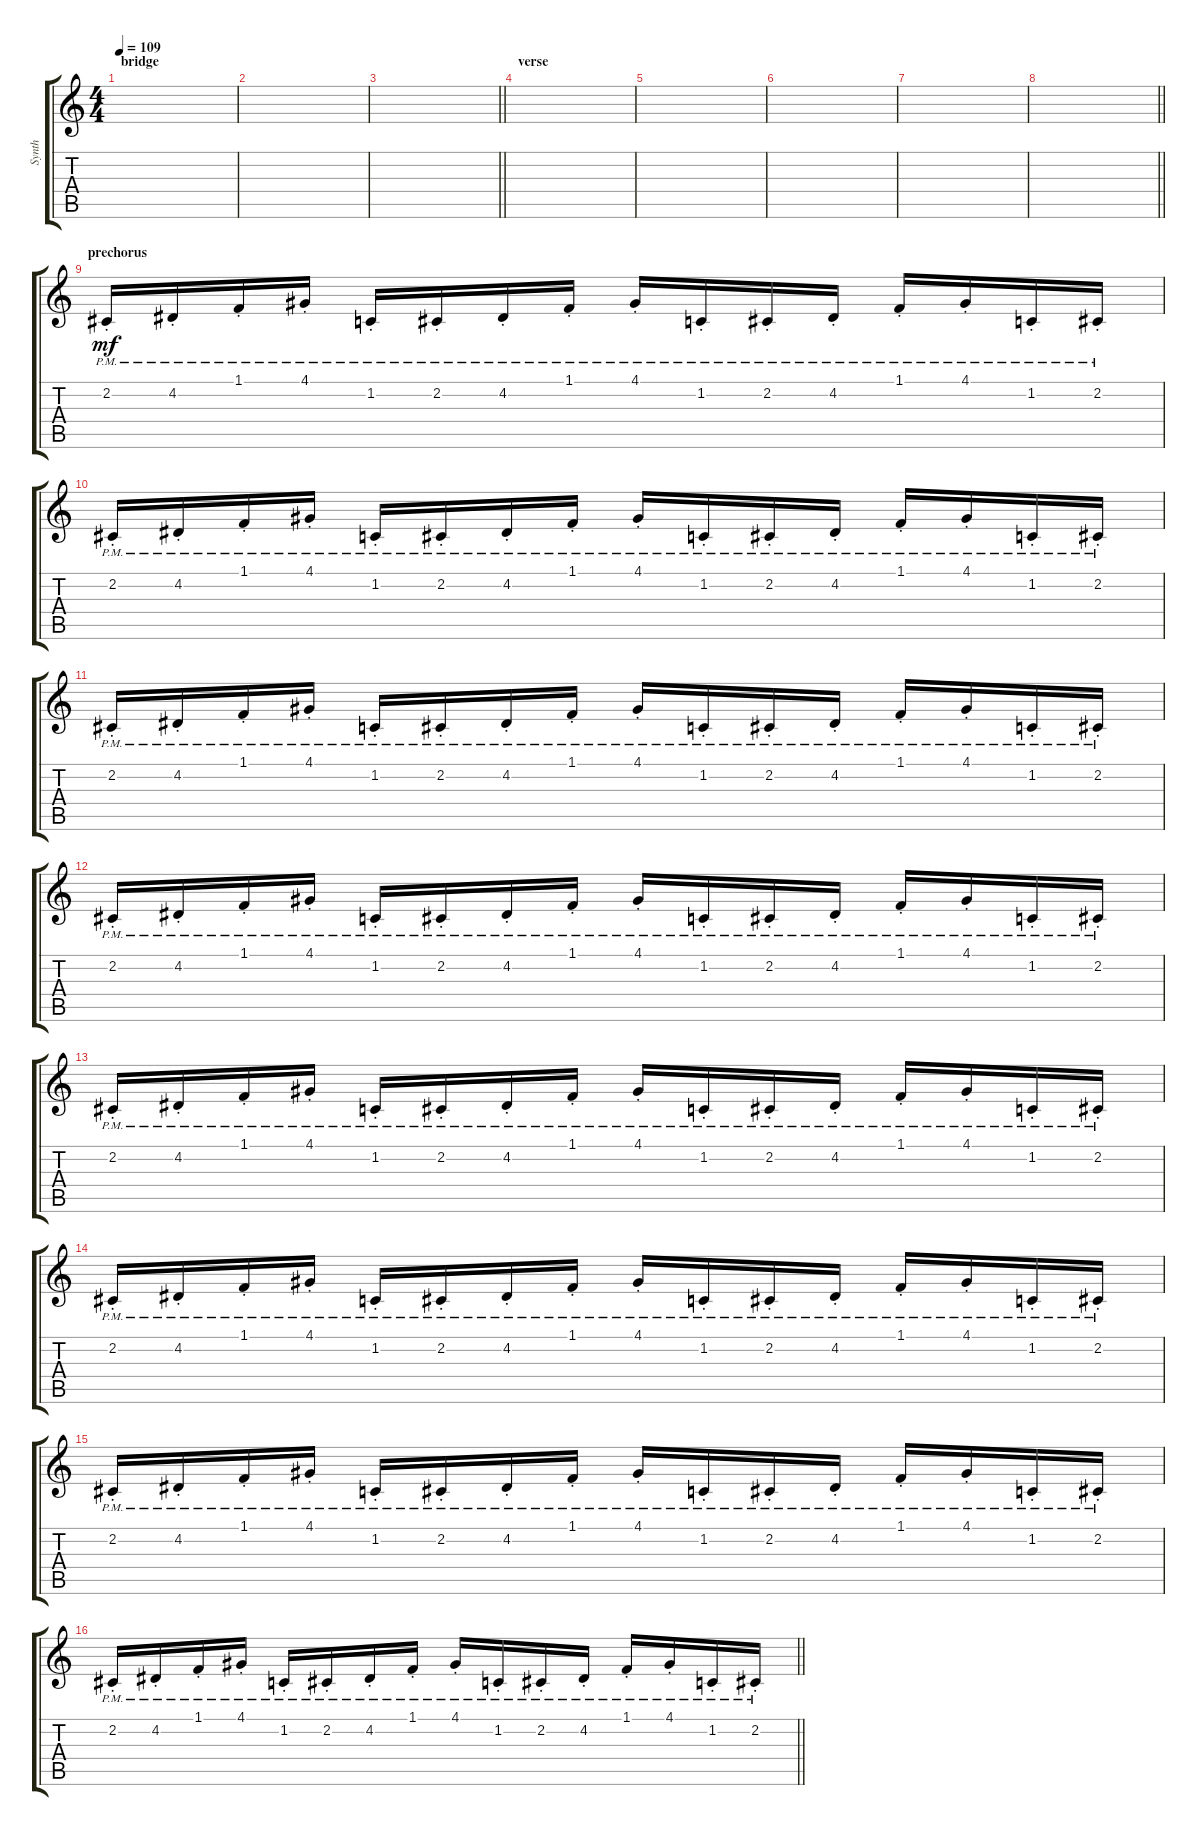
\track ("Synth" "Synth") {instrument lead1square}
\staff {score tabs}
\tuning (E4 B3 G3 D3 A2 E2) {hide}
\ts (4 4)
\section ("" "bridge")
\tempo 109
\clef g2
\ks c
|
|
\barLineRight lightlight
|
\section ("" "verse")
|
|
|
|
\barLineRight lightlight
|
\section ("" "prechorus")
2.2{pm st}.16{dy mf instrument lead1square} 4.2{pm st}.16 1.1{pm st}.16 4.1{pm st}.16 1.2{pm st}.16 2.2{pm st}.16 4.2{pm st}.16 1.1{pm st}.16 4.1{pm st}.16 1.2{pm st}.16 2.2{pm st}.16 4.2{pm st}.16 1.1{pm st}.16 4.1{pm st}.16 1.2{pm st}.16 2.2{pm st}.16 |
2.2{pm st}.16 4.2{pm st}.16 1.1{pm st}.16 4.1{pm st}.16 1.2{pm st}.16 2.2{pm st}.16 4.2{pm st}.16 1.1{pm st}.16 4.1{pm st}.16 1.2{pm st}.16 2.2{pm st}.16 4.2{pm st}.16 1.1{pm st}.16 4.1{pm st}.16 1.2{pm st}.16 2.2{pm st}.16 |
2.2{pm st}.16 4.2{pm st}.16 1.1{pm st}.16 4.1{pm st}.16 1.2{pm st}.16 2.2{pm st}.16 4.2{pm st}.16 1.1{pm st}.16 4.1{pm st}.16 1.2{pm st}.16 2.2{pm st}.16 4.2{pm st}.16 1.1{pm st}.16 4.1{pm st}.16 1.2{pm st}.16 2.2{pm st}.16 |
2.2{pm st}.16 4.2{pm st}.16 1.1{pm st}.16 4.1{pm st}.16 1.2{pm st}.16 2.2{pm st}.16 4.2{pm st}.16 1.1{pm st}.16 4.1{pm st}.16 1.2{pm st}.16 2.2{pm st}.16 4.2{pm st}.16 1.1{pm st}.16 4.1{pm st}.16 1.2{pm st}.16 2.2{pm st}.16 |
2.2{pm st}.16 4.2{pm st}.16 1.1{pm st}.16 4.1{pm st}.16 1.2{pm st}.16 2.2{pm st}.16 4.2{pm st}.16 1.1{pm st}.16 4.1{pm st}.16 1.2{pm st}.16 2.2{pm st}.16 4.2{pm st}.16 1.1{pm st}.16 4.1{pm st}.16 1.2{pm st}.16 2.2{pm st}.16 |
2.2{pm st}.16 4.2{pm st}.16 1.1{pm st}.16 4.1{pm st}.16 1.2{pm st}.16 2.2{pm st}.16 4.2{pm st}.16 1.1{pm st}.16 4.1{pm st}.16 1.2{pm st}.16 2.2{pm st}.16 4.2{pm st}.16 1.1{pm st}.16 4.1{pm st}.16 1.2{pm st}.16 2.2{pm st}.16 |
2.2{pm st}.16 4.2{pm st}.16 1.1{pm st}.16 4.1{pm st}.16 1.2{pm st}.16 2.2{pm st}.16 4.2{pm st}.16 1.1{pm st}.16 4.1{pm st}.16 1.2{pm st}.16 2.2{pm st}.16 4.2{pm st}.16 1.1{pm st}.16 4.1{pm st}.16 1.2{pm st}.16 2.2{pm st}.16 |
\barLineRight lightlight
2.2{pm st}.16 4.2{pm st}.16 1.1{pm st}.16 4.1{pm st}.16 1.2{pm st}.16 2.2{pm st}.16 4.2{pm st}.16 1.1{pm st}.16 4.1{pm st}.16 1.2{pm st}.16 2.2{pm st}.16 4.2{pm st}.16 1.1{pm st}.16 4.1{pm st}.16 1.2{pm st}.16 2.2{pm st}.16
